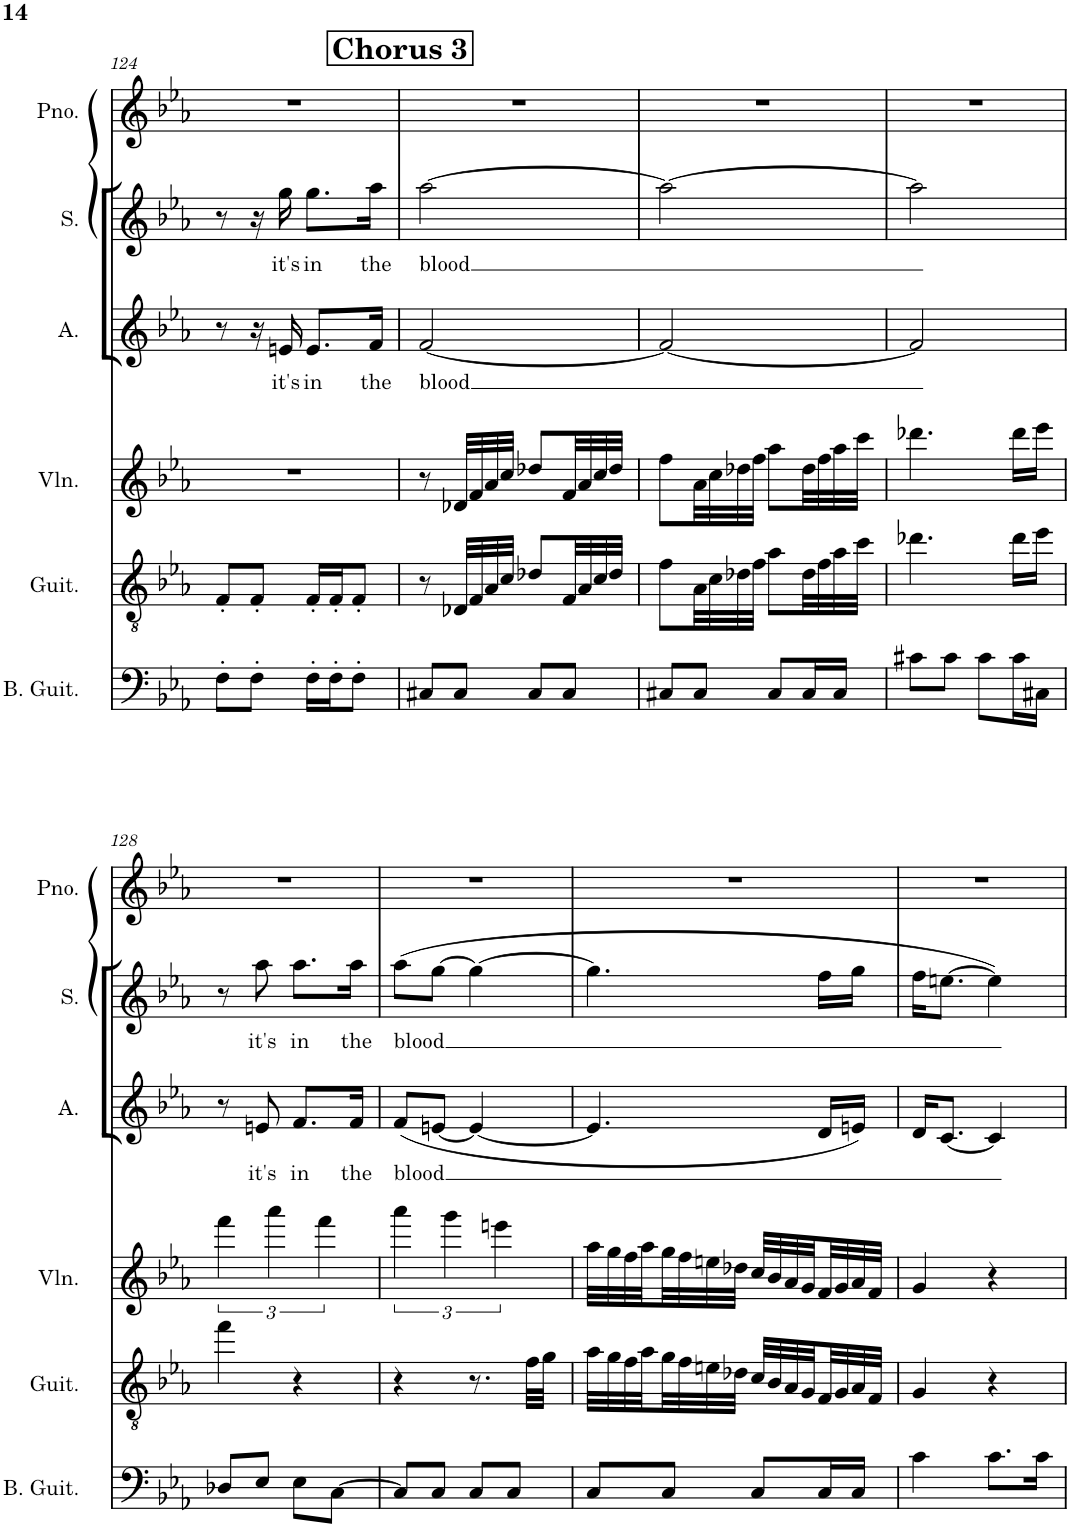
**kern	**kern	**kern	**kern	**text	**kern	**text	**kern
*part6	*part5	*part4	*part3	*part3	*part2	*part2	*part1
*staff6	*staff5	*staff4	*staff3	*staff3	*staff2	*staff2	*staff1
*I"Bass Guitar	*I"Classical Guitar	*I"Violin	*I"Alto	*	*I"Soprano	*	*I"Piano
*I'B. Guit.	*I'Guit.	*I'Vln.	*I'A.	*	*I'S.	*	*I'Pno.
!!LO:PB:g=z
*clefF4	*clefGv2	*clefG2	*clefG2	*	*clefG2	*	*clefG2
*Trd7c12	*	*	*	*	*	*	*
*k[b-e-a-]	*k[b-e-a-]	*k[b-e-a-]	*k[b-e-a-]	*	*k[b-e-a-]	*	*k[b-e-a-]
*M2/4	*M2/4	*M2/4	*M2/4	*	*M2/4	*	*M2/4
=124	=124	=124	=124	=124	=124	=124	=124
8F'\L	8F'/L	2r	8r	.	8r	.	2r
8F'\J	8F'/J	.	16r	.	16r	.	.
!	!	!	!	!LO:LY:b	!	!LO:LY:b	!
.	.	.	16en/	it's	16gg\	it's	.
!	!	!	!	!LO:LY:b	!	!LO:LY:b	!
16F'\LL	16F'/LL	.	8.e/L	in	8.gg\L	in	.
16F'\J	16F'/J	.	.	.	.	.	.
8F'\J	8F'/J	.	.	.	.	.	.
!	!	!	!	!LO:LY:b	!	!LO:LY:b	!
.	.	.	16f/Jk	the	16aa-\Jk	the	.
!!LO:REH:place=s1:a:B:cj:fs=14:t=Chorus 3
=125	=125	=125	=125	=125	=125	=125	=125
!	!	!	!	!LO:LY:b	!	!LO:LY:b	!
8C#X/L	8r	8r	[2f/	blood	[2aa-\	blood	2r
8C#/J	32D-X/LLL	32d-X/LLL	.	.	.	.	.
.	32F/	32f/	.	.	.	.	.
.	32A-/	32a-/	.	.	.	.	.
.	32c/JJJ	32cc/JJJ	.	.	.	.	.
8C#/L	8d-X/L	8dd-X/L	.	.	.	.	.
8C#/J	32F/LL	32f/LL	.	.	.	.	.
.	32A-/	32a-/	.	.	.	.	.
.	32c/	32cc/	.	.	.	.	.
.	32d-/JJJ	32dd-/JJJ	.	.	.	.	.
=126	=126	=126	=126	=126	=126	=126	=126
8C#X/L	8f\L	8ff\L	2f/_	.	2aa-\_	.	2r
8C#/J	32A-\LL	32a-\LL	.	.	.	.	.
.	32c\	32cc\	.	.	.	.	.
.	32d-X\	32dd-X\	.	.	.	.	.
.	32f\JJJ	32ff\JJJ	.	.	.	.	.
8C#/L	8a-\L	8aa-\L	.	.	.	.	.
16C#/L	32d-\LL	32dd-\LL	.	.	.	.	.
.	32f\	32ff\	.	.	.	.	.
16C#/JJ	32a-\	32aa-\	.	.	.	.	.
.	32cc\JJJ	32ccc\JJJ	.	.	.	.	.
=127	=127	=127	=127	=127	=127	=127	=127
8c#X\L	4.dd-X\	4.ddd-X\	2f/]	.	2aa-\]	.	2r
8c#\J	.	.	.	.	.	.	.
8c#\L	.	.	.	.	.	.	.
16c#\L	16dd-\LL	16ddd-\LL	.	.	.	.	.
16C#X\JJ	16ee-\JJ	16eee-\JJ	.	.	.	.	.
!!LO:LB:g=z
=128	=128	=128	=128	=128	=128	=128	=128
8D-X/L	4ff\	6fff\	8r	.	8r	.	2r
!	!	!	!	!LO:LY:b	!	!LO:LY:b	!
8E-/J	.	.	8en/	it's	8aa-\	it's	.
.	.	6aaa-\	.	.	.	.	.
!	!	!	!	!LO:LY:b	!	!LO:LY:b	!
8E-\L	4r	.	8.f/L	in	8.aa-\L	in	.
.	.	6fff\	.	.	.	.	.
[8C\J	.	.	.	.	.	.	.
!	!	!	!	!LO:LY:b	!	!LO:LY:b	!
.	.	.	16f/Jk	the	16aa-\Jk	the	.
=129	=129	=129	=129	=129	=129	=129	=129
!	!	!	!	!LO:LY:b	!	!LO:LY:b	!
8C/L]	4r	6aaa-\	(8f/L	blood	(8aa-\L	blood	2r
8C/J	.	.	[8en/J	.	[8gg\J	.	.
.	.	6ggg\	.	.	.	.	.
8C/L	8.r	.	4e/_	.	4gg\_	.	.
.	.	6eeen\	.	.	.	.	.
8C/J	.	.	.	.	.	.	.
.	32f\LLL	.	.	.	.	.	.
.	32g\JJJ	.	.	.	.	.	.
=130	=130	=130	=130	=130	=130	=130	=130
8C/L	32a-\LLL	32aa-\LLL	4.e/]	.	4.gg\]	.	2r
.	32g\	32gg\	.	.	.	.	.
.	32f\	32ff\	.	.	.	.	.
.	32a-\	32aa-\	.	.	.	.	.
8C/J	32g\	32gg\	.	.	.	.	.
.	32f\	32ff\	.	.	.	.	.
.	32en\	32een\	.	.	.	.	.
.	32d-X\JJJ	32dd-X\JJJ	.	.	.	.	.
8C/L	32c/LLL	32cc/LLL	.	.	.	.	.
.	32B-/	32b-/	.	.	.	.	.
.	32A-/	32a-/	.	.	.	.	.
.	32G/	32g/	.	.	.	.	.
16C/L	32F/	32f/	16d/LL	.	16ff\LL	.	.
.	32G/	32g/	.	.	.	.	.
16C/JJ	32A-/	32a-/	16en/JJ)	.	16gg\JJ	.	.
.	32F/JJJ	32f/JJJ	.	.	.	.	.
=131	=131	=131	=131	=131	=131	=131	=131
4c\	4G/	4g/	16d/KL	.	16ff\KL	.	2r
.	.	.	[8.c/J	.	[8.een\J	.	.
8.c\L	4r	4r	4c/]	.	4ee\])	.	.
16c\Jk	.	.	.	.	.	.	.
=	=	=	=	=	=	=	=
*-	*-	*-	*-	*-	*-	*-	*-
